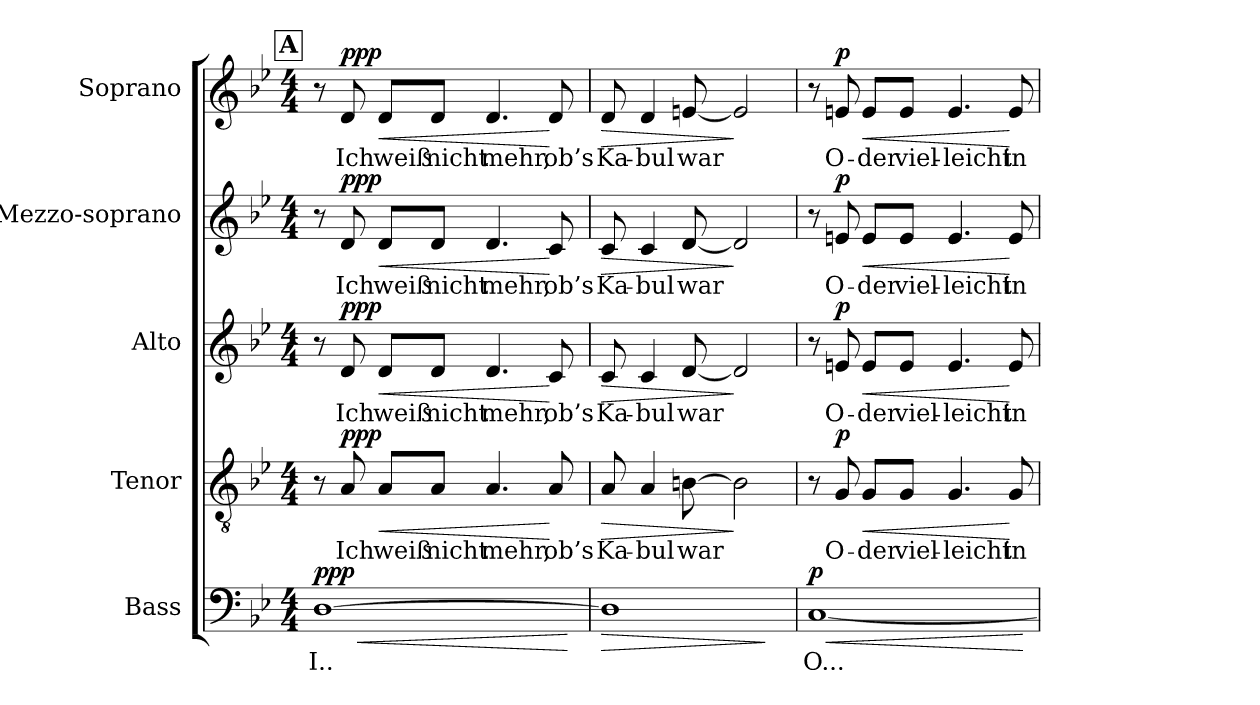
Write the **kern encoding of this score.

**kern	**text	**dynam	**kern	**text	**dynam	**kern	**text	**dynam	**kern	**text	**dynam	**kern	**text	**dynam
*part5	*part5	*part5	*part4	*part4	*part4	*part3	*part3	*part3	*part2	*part2	*part2	*part1	*part1	*part1
*staff5	*staff5	*staff5	*staff4	*staff4	*staff4	*staff3	*staff3	*staff3	*staff2	*staff2	*staff2	*staff1	*staff1	*staff1
*I"Bass	*	*	*I"Tenor	*	*	*I"Alto	*	*	*I"Mezzo-soprano	*	*	*I"Soprano	*	*
*I'B.	*	*	*I'T.	*	*	*I'A.	*	*	*I'M-S.	*	*	*I'S.	*	*
!!LO:PB:g=z
*clefF4	*	*	*clefGv2	*	*	*clefG2	*	*	*clefG2	*	*	*clefG2	*	*
*	*	*	*ITrd7c12	*	*	*	*	*	*	*	*	*	*	*
*k[b-e-]	*	*	*k[b-e-]	*	*	*k[b-e-]	*	*	*k[b-e-]	*	*	*k[b-e-]	*	*
*g:	*	*	*g:	*	*	*g:	*	*	*g:	*	*	*g:	*	*
*M4/4	*	*	*M4/4	*	*	*M4/4	*	*	*M4/4	*	*	*M4/4	*	*
*MM102	*	*	*MM102	*	*	*MM102	*	*	*MM102	*	*	*MM102	*	*
!!LO:REH:place=s1:B:color=#000000:enc=box:fs=11.6929:t=A
=1	=1	=1	=1	=1	=1	=1	=1	=1	=1	=1	=1	=1	=1	=1
!	!LO:LY:b:color=#000000	!LO:HP:b	!	!	!	!	!	!	!	!	!	!	!	!
[1Di	I..	< ppp	8r	.	.	8r	.	.	8r	.	.	8r	.	.
!	!	!	!	!LO:LY:b:color=#000000	!	!	!	!	!	!	!	!	!	!
!	!	!	!	!	!	!	!LO:LY:b:color=#000000	!	!	!	!	!	!	!
!	!	!	!	!	!	!	!	!	!	!LO:LY:b:color=#000000	!	!	!	!
!	!	!	!	!	!	!	!	!	!	!	!	!	!LO:LY:b:color=#000000	!
.	.	.	8AAi/	Ich	ppp	8di/	Ich	ppp	8di/	Ich	ppp	8di/	Ich	ppp
!	!	!	!	!LO:LY:b:color=#000000	!LO:HP:b	!	!	!	!	!	!	!	!	!
!	!	!	!	!	!	!	!LO:LY:b:color=#000000	!LO:HP:b	!	!	!	!	!	!
!	!	!	!	!	!	!	!	!	!	!LO:LY:b:color=#000000	!LO:HP:b	!	!	!
!	!	!	!	!	!	!	!	!	!	!	!	!	!LO:LY:b:color=#000000	!LO:HP:b
.	.	.	8AAi/L	weiß	<	8di/L	weiß	<	8di/L	weiß	<	8di/L	weiß	<
!	!	!	!	!LO:LY:b:color=#000000	!	!	!	!	!	!	!	!	!	!
!	!	!	!	!	!	!	!LO:LY:b:color=#000000	!	!	!	!	!	!	!
!	!	!	!	!	!	!	!	!	!	!LO:LY:b:color=#000000	!	!	!	!
!	!	!	!	!	!	!	!	!	!	!	!	!	!LO:LY:b:color=#000000	!
.	.	.	8AAi/J	nicht	.	8di/J	nicht	.	8di/J	nicht	.	8di/J	nicht	.
!	!	!	!	!LO:LY:b:color=#000000	!	!	!	!	!	!	!	!	!	!
!	!	!	!	!	!	!	!LO:LY:b:color=#000000	!	!	!	!	!	!	!
!	!	!	!	!	!	!	!	!	!	!LO:LY:b:color=#000000	!	!	!	!
!	!	!	!	!	!	!	!	!	!	!	!	!	!LO:LY:b:color=#000000	!
.	.	.	4.AAi/	mehr,	.	4.di/	mehr,	.	4.di/	mehr,	.	4.di/	mehr,	.
!	!	!	!	!LO:LY:b:color=#000000	!	!	!	!	!	!	!	!	!	!
!	!	!	!	!	!	!	!LO:LY:b:color=#000000	!	!	!	!	!	!	!
!	!	!	!	!	!	!	!	!	!	!LO:LY:b:color=#000000	!	!	!	!
!	!	!	!	!	!	!	!	!	!	!	!	!	!LO:LY:b:color=#000000	!
.	.	.	8AAi/	ob’s	[	8ci/	ob’s	[	8ci/	ob’s	[	8di/	ob’s	[
.	.	[	.	.	.	.	.	.	.	.	.	.	.	.
=2	=2	=2	=2	=2	=2	=2	=2	=2	=2	=2	=2	=2	=2	=2
!	!	!LO:HP:b	!	!	!	!	!	!	!	!	!	!	!	!
!	!	!	!	!LO:LY:b:color=#000000	!LO:HP:b	!	!	!	!	!	!	!	!	!
!	!	!	!	!	!	!	!LO:LY:b:color=#000000	!LO:HP:b	!	!	!	!	!	!
!	!	!	!	!	!	!	!	!	!	!LO:LY:b:color=#000000	!LO:HP:b	!	!	!
!	!	!	!	!	!	!	!	!	!	!	!	!	!LO:LY:b:color=#000000	!LO:HP:b
1Di]	.	>	8AAi/	Ka-	>	8ci/	Ka-	>	8ci/	Ka-	>	8di/	Ka-	>
!	!	!	!	!LO:LY:b:color=#000000	!	!	!	!	!	!	!	!	!	!
!	!	!	!	!	!	!	!LO:LY:b:color=#000000	!	!	!	!	!	!	!
!	!	!	!	!	!	!	!	!	!	!LO:LY:b:color=#000000	!	!	!	!
!	!	!	!	!	!	!	!	!	!	!	!	!	!LO:LY:b:color=#000000	!
.	.	.	4AAi/	-bul	.	4ci/	-bul	.	4ci/	-bul	.	4di/	-bul	.
!	!	!	!	!LO:LY:b:color=#000000	!	!	!	!	!	!	!	!	!	!
!	!	!	!	!	!	!	!LO:LY:b:color=#000000	!	!	!	!	!	!	!
!	!	!	!	!	!	!	!	!	!	!LO:LY:b:color=#000000	!	!	!	!
!	!	!	!	!	!	!	!	!	!	!	!	!	!LO:LY:b:color=#000000	!
.	.	.	[8BBni\	war	.	[8di/	war	.	[8di/	war	.	[8eni/	war	.
.	.	.	2BBi\]	.	]	2di/]	.	]	2di/]	.	]	2ei/]	.	]
.	.	]	.	.	.	.	.	.	.	.	.	.	.	.
=3	=3	=3	=3	=3	=3	=3	=3	=3	=3	=3	=3	=3	=3	=3
!	!LO:LY:b:color=#000000	!LO:HP:b	!	!	!	!	!	!	!	!	!	!	!	!
[1Ci	O...	< p	8r	.	.	8r	.	.	8r	.	.	8r	.	.
!	!	!	!	!LO:LY:b:color=#000000	!	!	!	!	!	!	!	!	!	!
!	!	!	!	!	!	!	!LO:LY:b:color=#000000	!	!	!	!	!	!	!
!	!	!	!	!	!	!	!	!	!	!LO:LY:b:color=#000000	!	!	!	!
!	!	!	!	!	!	!	!	!	!	!	!	!	!LO:LY:b:color=#000000	!
.	.	.	8GGi/	O-	p	8eni/	O-	p	8eni/	O-	p	8eni/	O-	p
!	!	!	!	!LO:LY:b:color=#000000	!LO:HP:b	!	!	!	!	!	!	!	!	!
!	!	!	!	!	!	!	!LO:LY:b:color=#000000	!LO:HP:b	!	!	!	!	!	!
!	!	!	!	!	!	!	!	!	!	!LO:LY:b:color=#000000	!LO:HP:b	!	!	!
!	!	!	!	!	!	!	!	!	!	!	!	!	!LO:LY:b:color=#000000	!LO:HP:b
.	.	.	8GGi/L	-der	<	8ei/L	-der	<	8ei/L	-der	<	8ei/L	-der	<
!	!	!	!	!LO:LY:b:color=#000000	!	!	!	!	!	!	!	!	!	!
!	!	!	!	!	!	!	!LO:LY:b:color=#000000	!	!	!	!	!	!	!
!	!	!	!	!	!	!	!	!	!	!LO:LY:b:color=#000000	!	!	!	!
!	!	!	!	!	!	!	!	!	!	!	!	!	!LO:LY:b:color=#000000	!
.	.	.	8GGi/J	viel-	.	8ei/J	viel-	.	8ei/J	viel-	.	8ei/J	viel-	.
!	!	!	!	!LO:LY:b:color=#000000	!	!	!	!	!	!	!	!	!	!
!	!	!	!	!	!	!	!LO:LY:b:color=#000000	!	!	!	!	!	!	!
!	!	!	!	!	!	!	!	!	!	!LO:LY:b:color=#000000	!	!	!	!
!	!	!	!	!	!	!	!	!	!	!	!	!	!LO:LY:b:color=#000000	!
.	.	.	4.GGi/	-leicht	.	4.ei/	-leicht	.	4.ei/	-leicht	.	4.ei/	-leicht	.
!	!	!	!	!LO:LY:b:color=#000000	!	!	!	!	!	!	!	!	!	!
!	!	!	!	!	!	!	!LO:LY:b:color=#000000	!	!	!	!	!	!	!
!	!	!	!	!	!	!	!	!	!	!LO:LY:b:color=#000000	!	!	!	!
!	!	!	!	!	!	!	!	!	!	!	!	!	!LO:LY:b:color=#000000	!
.	.	.	8GGi/	in	[	8ei/	in	[	8ei/	in	[	8ei/	in	[
.	.	[	.	.	.	.	.	.	.	.	.	.	.	.
=	=	=	=	=	=	=	=	=	=	=	=	=	=	=
*-	*-	*-	*-	*-	*-	*-	*-	*-	*-	*-	*-	*-	*-	*-
